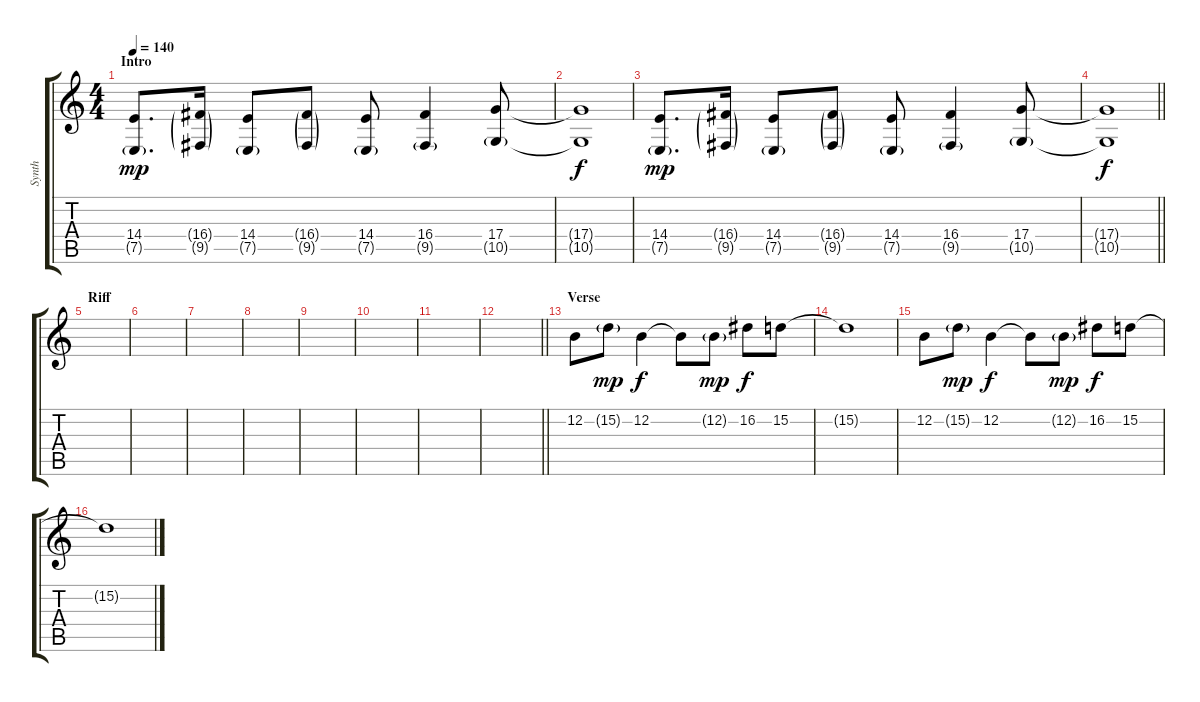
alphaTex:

\track ("Synth" "Synth") {instrument fx5brightness}
\staff {score tabs}
\tuning (E4 B3 G3 D3 A2 E2) {hide}
\ts (4 4)
\section ("" "Intro")
\tempo 140
\clef g2
\ks c
(14.4 7.5{g}).8{d dy mp instrument fx5brightness} (16.4{g} 9.5{g}).16 (14.4 7.5{g}).8 (16.4{g} 9.5{g}).8 (14.4 7.5{g}).8 (16.4 9.5{g}).4 (17.4 10.5{g}).8 |
(17.4{t} 10.5{t}).1{dy f} |
(14.4 7.5{g}).8{d dy mp} (16.4{g} 9.5{g}).16 (14.4 7.5{g}).8 (16.4{g} 9.5{g}).8 (14.4 7.5{g}).8 (16.4 9.5{g}).4 (17.4 10.5{g}).8 |
\barLineRight lightlight
(17.4{t} 10.5{t}).1{dy f} |
\section ("" "Riff")
|
|
|
|
|
|
|
\barLineRight lightlight
|
\section ("" "Verse")
12.2.8 15.2{g}.8{dy mp} 12.2.4{dy f} 12.2{t}.8 12.2{g}.8{dy mp} 16.2.8{dy f} 15.2.8 |
15.2{t}.1 |
12.2.8 15.2{g}.8{dy mp} 12.2.4{dy f} 12.2{t}.8 12.2{g}.8{dy mp} 16.2.8{dy f} 15.2.8 |
15.2{t}.1
